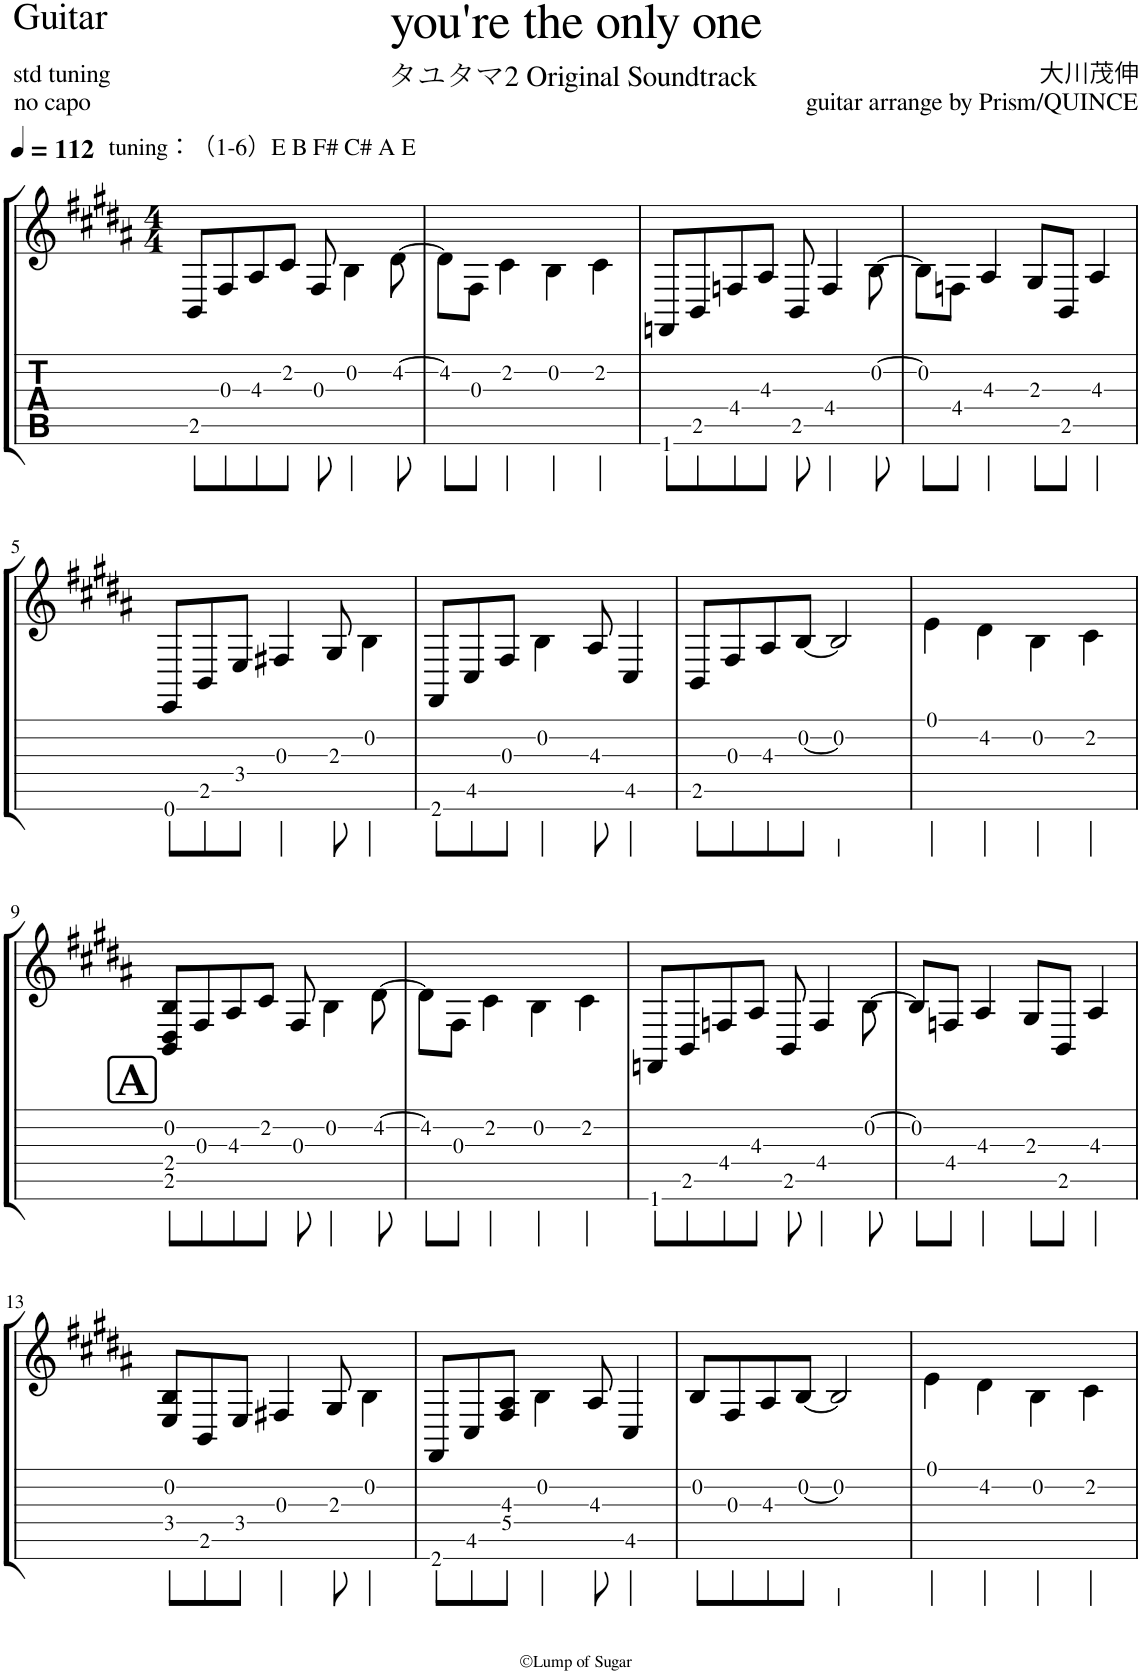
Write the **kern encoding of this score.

**kern	**kern
*part1	*part1
*staff2	*staff1
*I"Acoustic Guitar	*
*I'Ac Gtr	*
*stria6	*
*	*clefG2
*k[f#c#g#d#a#]	*k[f#c#g#d#a#]
*B:	*B:
*M4/4	*M4/4
*MM112	*MM112
=1	=1
!	!LO:TX:a:t=tuning：（1-6）E B F# C# A E
8BB\L	8BB/L
8F#\	8F#/
8A#\	8A#/
8c#\J	8c#/J
8F#\	8F#/
4B\	4B\
[>8d#\	[>8d#\
=2	=2
8d#\L]	8d#\L]
8F#\J	8F#\J
4c#\	4c#\
4B\	4B\
4c#\	4c#\
=3	=3
8FFn\L	8FFn/L
8BB\	8BB/
8Fn\	8Fn/
8A#\J	8A#/J
8BB\	8BB/
4F\	4F/
[>8B\	[>8B\
=4	=4
8B\L]	8B\L]
8Fn\J	8Fn\J
4A#\	4A#/
8G#\L	8G#/L
8BB\J	8BB/J
4A#\	4A#/
!!LO:LB:g=z
=5	=5
8EE\L	8EE/L
8BB\	8BB/
8E\J	8E/J
4F#X\	4F#X/
8G#\	8G#/
4B\	4B\
=6	=6
8FF#\L	8FF#/L
8C#\	8C#/
8F#\J	8F#/J
4B\	4B\
8A#\	8A#/
4C#\	4C#/
=7	=7
8BB\L	8BB/L
8F#\	8F#/
8A#\	8A#/
[<8B\J	[<8B/J
2B\]	2B/]
=8	=8
4e\	4e\
4d#\	4d#\
4B\	4B\
4c#\	4c#\
!!LO:LB:g=z
!!LO:REH:place=s1:b:B:cj:fs=18.7406:t=A
=9	=9
8BB\ 8D#\ 8B\L	8BB/ 8D#/ 8B/L
8F#\	8F#/
8A#\	8A#/
8c#\J	8c#/J
8F#\	8F#/
4B\	4B\
[>8d#\	[>8d#\
=10	=10
8d#\L]	8d#\L]
8F#\J	8F#\J
4c#\	4c#\
4B\	4B\
4c#\	4c#\
=11	=11
8FFn\L	8FFn/L
8BB\	8BB/
8Fn\	8Fn/
8A#\J	8A#/J
8BB\	8BB/
4F\	4F/
[>8B\	[>8B\
=12	=12
8B\L]	8B/L]
8Fn\J	8Fn/J
4A#\	4A#/
8G#\L	8G#/L
8BB\J	8BB/J
4A#\	4A#/
!!LO:LB:g=z
=13	=13
8E\ 8B\L	8E/ 8B/L
8BB\	8BB/
8E\J	8E/J
4F#X\	4F#X/
8G#\	8G#/
4B\	4B\
=14	=14
8FF#\L	8FF#/L
8C#\	8C#/
8F#\ 8A#\J	8F#/ 8A#/J
4B\	4B\
8A#\	8A#/
4C#\	4C#/
=15	=15
8B\L	8B/L
8F#\	8F#/
8A#\	8A#/
[<8B\J	[<8B/J
2B\]	2B/]
=16	=16
4e\	4e\
4d#\	4d#\
4B\	4B\
4c#\	4c#\
=	=
*-	*-
